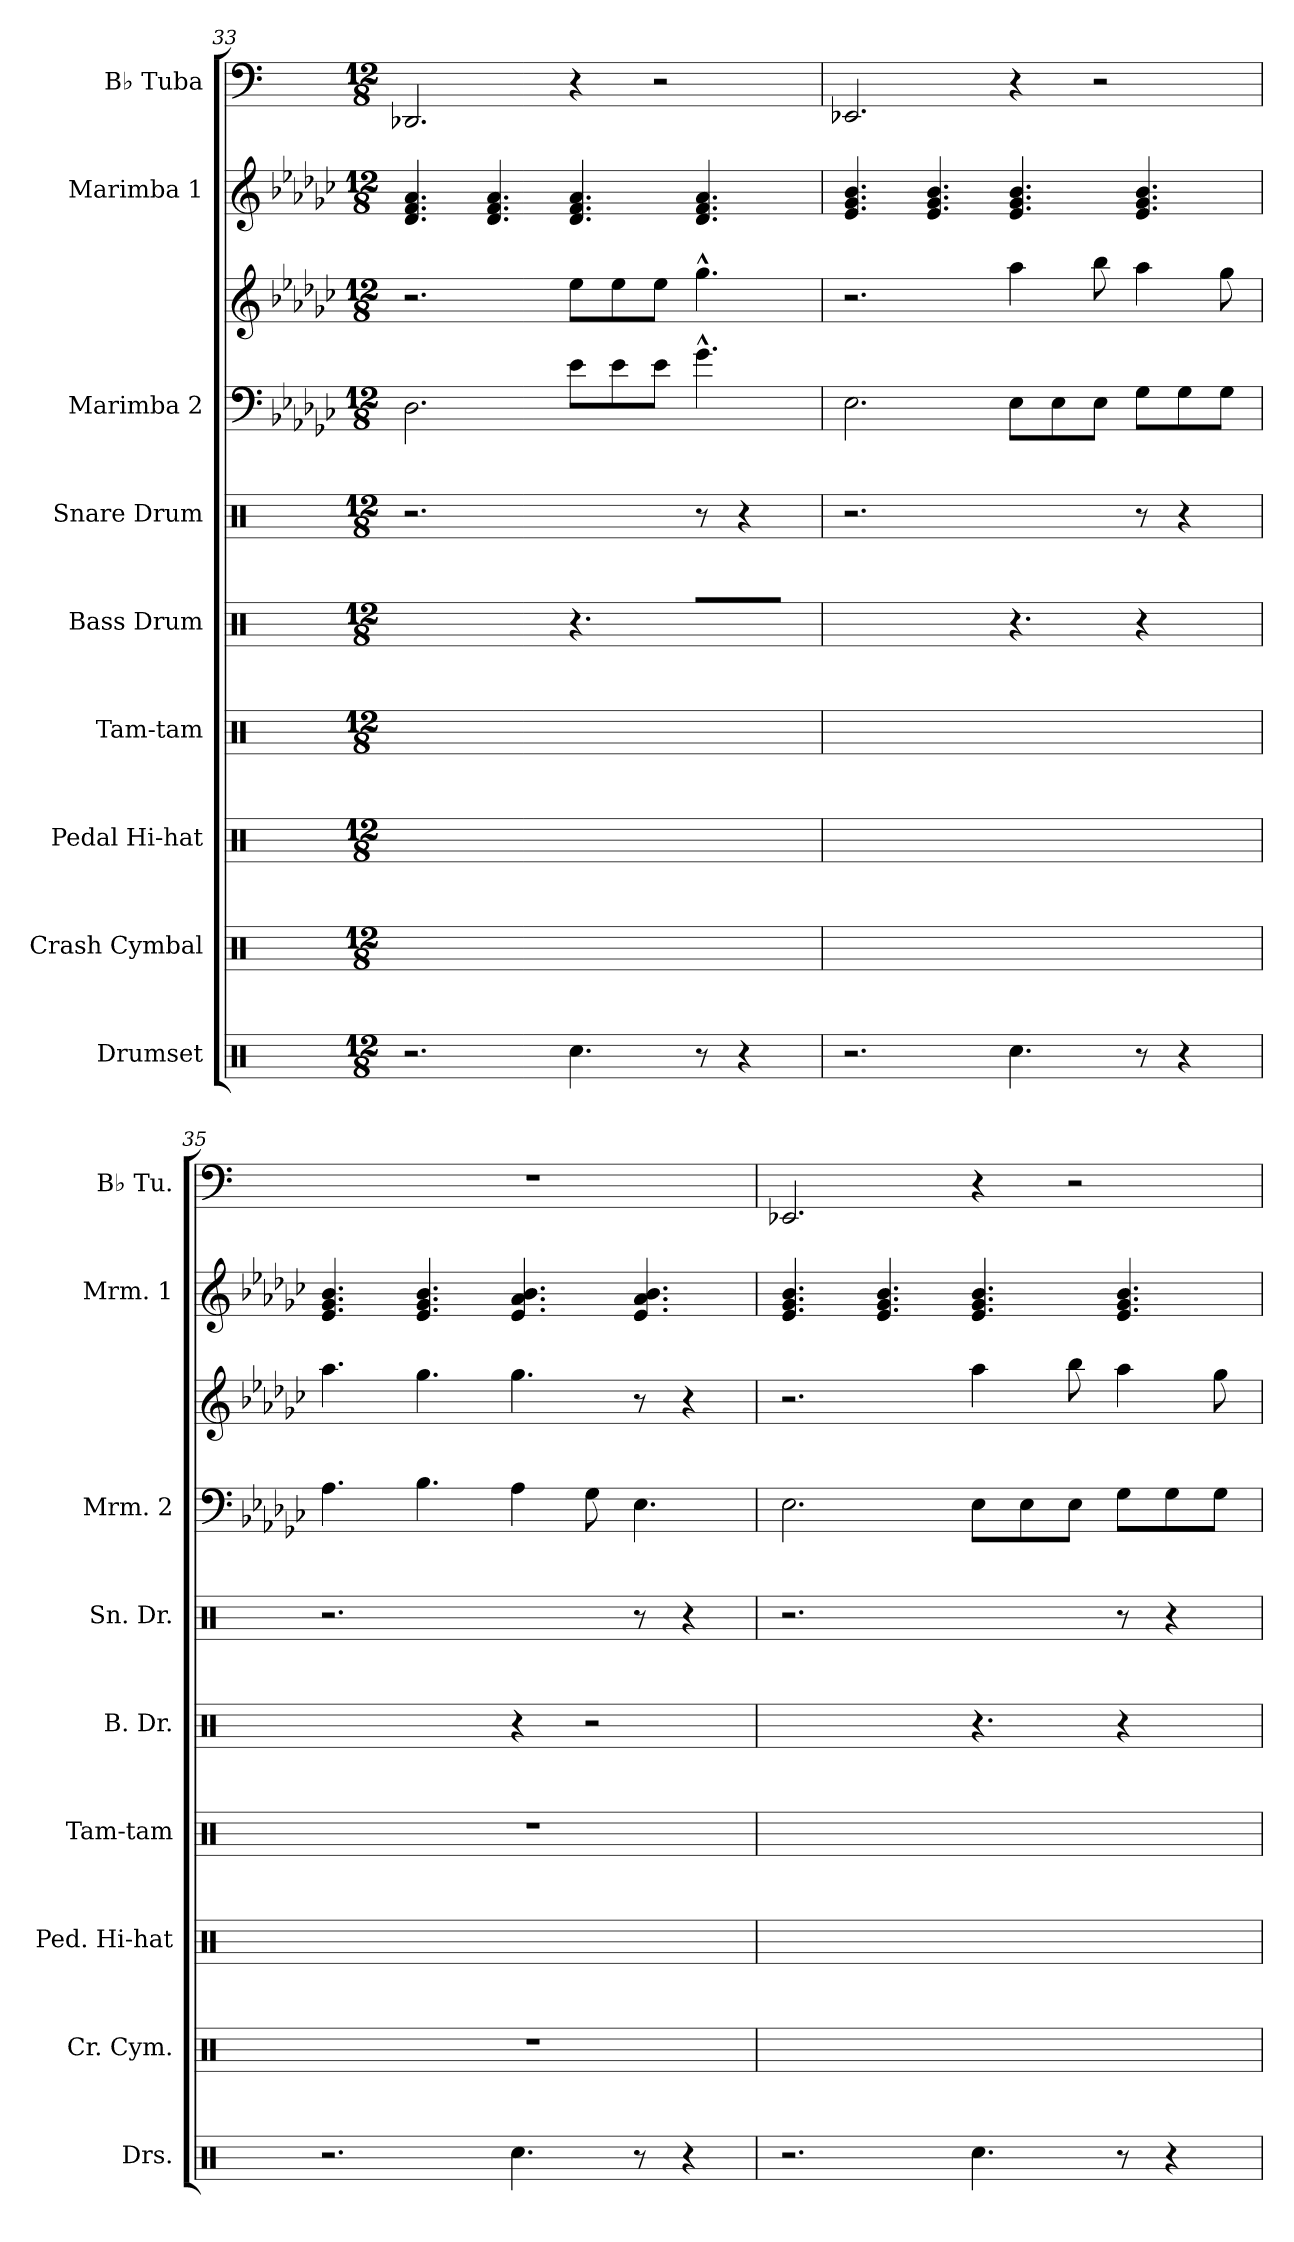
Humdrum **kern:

**kern	**kern	**kern	**kern	**kern	**kern	**kern	**kern	**kern	**kern
*part9	*part8	*part7	*part6	*part5	*part4	*part3	*part3	*part2	*part1
*staff10	*staff9	*staff8	*staff7	*staff6	*staff5	*staff4	*staff3	*staff2	*staff1
*I"Drumset	*I"Crash Cymbal	*I"Pedal Hi-hat	*I"Tam-tam	*I"Bass Drum	*I"Snare Drum	*I"Marimba 2	*	*I"Marimba 1	*I"B♭ Tuba
*I'Drs.	*I'Cr. Cym.	*I'Ped. Hi-hat	*I'Tam-tam	*I'B. Dr.	*I'Sn. Dr.	*I'Mrm. 2	*	*I'Mrm. 1	*I'B♭ Tu.
*clefX	*clefX	*clefX	*clefX	*clefX	*clefX	*clefF4	*clefG2	*clefG2	*clefF4
*k[]	*k[]	*k[]	*k[]	*k[]	*k[]	*k[b-e-a-d-g-c-]	*k[b-e-a-d-g-c-]	*k[b-e-a-d-g-c-]	*k[]
*C:	*C:	*C:	*C:	*C:	*C:	*G-:	*G-:	*G-:	*C:
*M12/8	*M12/8	*M12/8	*M12/8	*M12/8	*M12/8	*M12/8	*M12/8	*M12/8	*M12/8
=33	=33	=33	=33	=33	=33	=33	=33	=33	=33
2.r	1.R	4.R\	1.R	4.R\	2.r	2.D-\	2.r	4.d-/ 4.f/ 4.a-/	2.DD-X/
.	.	4.R\	.	4.R\	.	.	.	4.d-/ 4.f/ 4.a-/	.
4.Rcc\	.	4.R\	.	4.r	4.R\	8e-\L	8ee-\L	4.d-/ 4.f/ 4.a-/	4r
.	.	.	.	.	.	8e-\	8ee-\	.	.
.	.	.	.	.	.	8e-\J	8ee-\J	.	2r
8r	.	4.R\	.	8R\L	8r	4.g-^^\	4.gg-^^\	4.d-/ 4.f/ 4.a-/	.
4r	.	.	.	8R\	4r	.	.	.	.
.	.	.	.	8R\J	.	.	.	.	.
!!LO:PB:g=z
=34	=34	=34	=34	=34	=34	=34	=34	=34	=34
2.r	1.R	4.R\	1.R	2.R\	2.r	2.E-\	2.r	4.e-/ 4.g-/ 4.b-/	2.EE-X/
.	.	4.R\	.	.	.	.	.	4.e-/ 4.g-/ 4.b-/	.
4.Rcc\	.	4.R\	.	4.r	4.R\	8E-\L	4aa-\	4.e-/ 4.g-/ 4.b-/	4r
.	.	.	.	.	.	8E-\	.	.	.
.	.	.	.	.	.	8E-\J	8bb-\	.	2r
8r	.	4.R\	.	4r	8r	8G-\L	4aa-\	4.e-/ 4.g-/ 4.b-/	.
4r	.	.	.	.	4r	8G-\	.	.	.
.	.	.	.	8R\	.	8G-\J	8gg-\	.	.
=35	=35	=35	=35	=35	=35	=35	=35	=35	=35
2.r	1.r	4.R\	1.r	4.R\	2.r	4.A-\	4.aa-\	4.e-/ 4.g-/ 4.b-/	1.r
.	.	4.R\	.	4.R\	.	4.B-\	4.gg-\	4.e-/ 4.g-/ 4.b-/	.
4.Rcc\	.	4.R\	.	4r	4.R\	4A-\	4.gg-\	4.e-/ 4.a-/ 4.b-/	.
.	.	.	.	2r	.	8G-\	.	.	.
8r	.	4.R\	.	.	8r	4.E-\	8r	4.e-/ 4.a-/ 4.b-/	.
4r	.	.	.	.	4r	.	4r	.	.
=36	=36	=36	=36	=36	=36	=36	=36	=36	=36
2.r	1.R	4.R\	1.R	2.R\	2.r	2.E-\	2.r	4.e-/ 4.g-/ 4.b-/	2.EE-X/
.	.	4.R\	.	.	.	.	.	4.e-/ 4.g-/ 4.b-/	.
4.Rcc\	.	4.R\	.	4.r	4.R\	8E-\L	4aa-\	4.e-/ 4.g-/ 4.b-/	4r
.	.	.	.	.	.	8E-\	.	.	.
.	.	.	.	.	.	8E-\J	8bb-\	.	2r
8r	.	4.R\	.	4r	8r	8G-\L	4aa-\	4.e-/ 4.g-/ 4.b-/	.
4r	.	.	.	.	4r	8G-\	.	.	.
.	.	.	.	8R\	.	8G-\J	8gg-\	.	.
=	=	=	=	=	=	=	=	=	=
*-	*-	*-	*-	*-	*-	*-	*-	*-	*-
